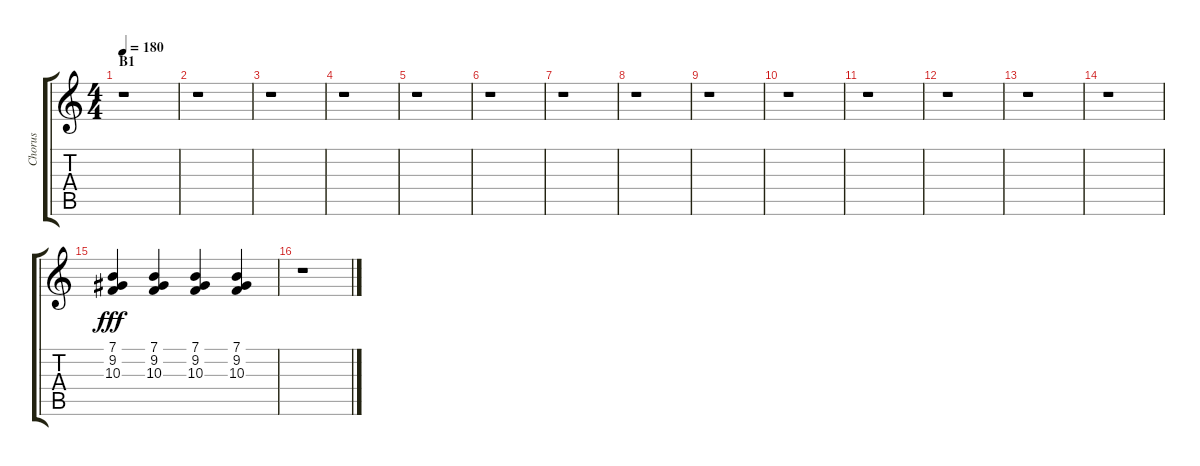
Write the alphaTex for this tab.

\track ("Chorus" "Chorus") {instrument synthvoice}
\staff {score tabs}
\tuning (E4 B3 G3 D3 A2 E2) {hide}
\ts (4 4)
\section ("" "B1")
\tempo 180
\clef g2
\ks c
r.1{dy fff} |
r.1 |
r.1 |
r.1 |
r.1 |
r.1 |
r.1 |
r.1 |
r.1 |
r.1 |
r.1 |
r.1 |
r.1 |
r.1 |
(7.1 9.2 10.3).4 (7.1 9.2 10.3).4 (7.1 9.2 10.3).4 (7.1 9.2 10.3).4 |
r.1
